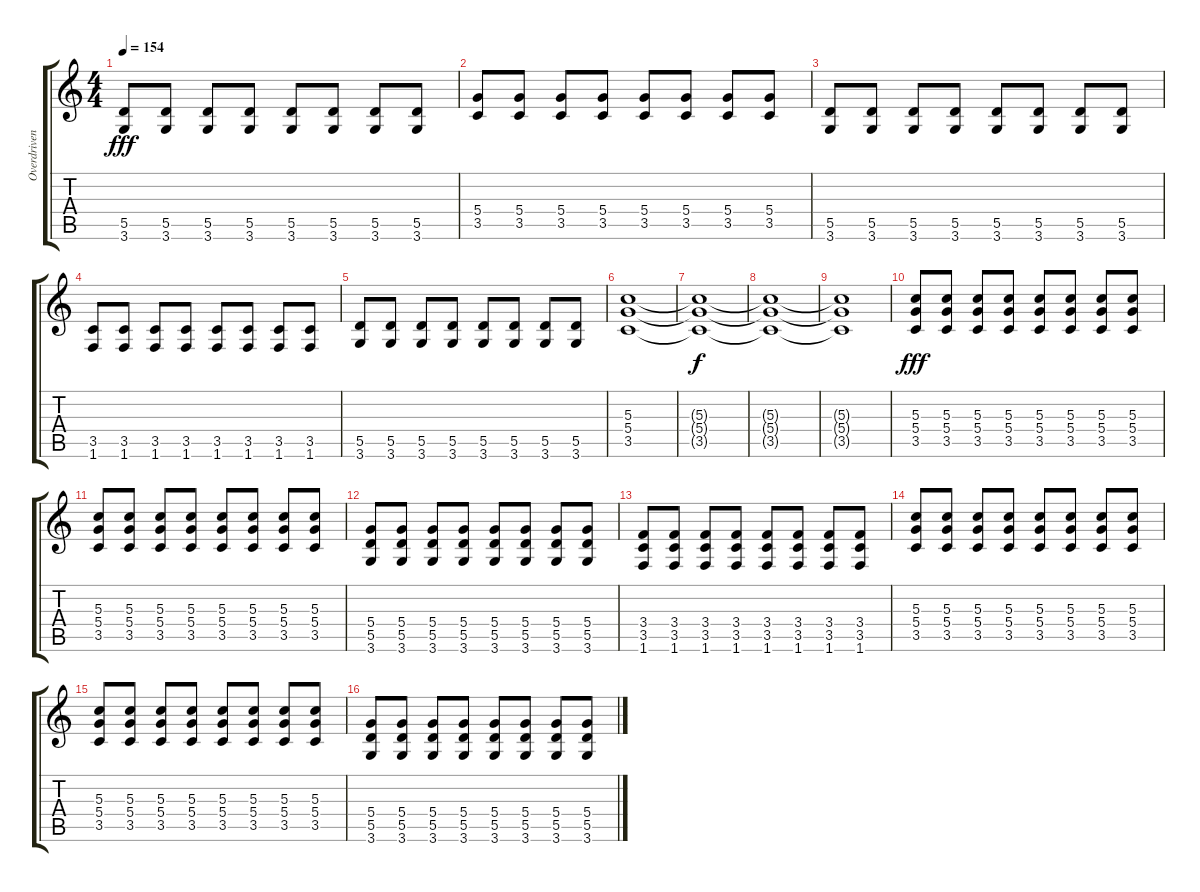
\track ("Overdriven Guitar 1" "Overdriven") {instrument overdrivenguitar}
\staff {score tabs}
\tuning (E4 B3 G3 D3 A2 E2) {hide}
\ts (4 4)
\tempo 154
\clef g2
\ks c
(5.5 3.6).8{dy fff} (5.5 3.6).8 (5.5 3.6).8 (5.5 3.6).8 (5.5 3.6).8 (5.5 3.6).8 (5.5 3.6).8 (5.5 3.6).8 |
(5.4 3.5).8 (5.4 3.5).8 (5.4 3.5).8 (5.4 3.5).8 (5.4 3.5).8 (5.4 3.5).8 (5.4 3.5).8 (5.4 3.5).8 |
(5.5 3.6).8 (5.5 3.6).8 (5.5 3.6).8 (5.5 3.6).8 (5.5 3.6).8 (5.5 3.6).8 (5.5 3.6).8 (5.5 3.6).8 |
(3.5 1.6).8 (3.5 1.6).8 (3.5 1.6).8 (3.5 1.6).8 (3.5 1.6).8 (3.5 1.6).8 (3.5 1.6).8 (3.5 1.6).8 |
(5.5 3.6).8 (5.5 3.6).8 (5.5 3.6).8 (5.5 3.6).8 (5.5 3.6).8 (5.5 3.6).8 (5.5 3.6).8 (5.5 3.6).8 |
(5.3 5.4 3.5).1{instrument overdrivenguitar} |
(5.3{t} 5.4{t} 3.5{t}).1{dy f} |
(5.3{t} 5.4{t} 3.5{t}).1 |
(5.3{t} 5.4{t} 3.5{t}).1 |
(5.3 5.4 3.5).8{dy fff} (5.3 5.4 3.5).8 (5.3 5.4 3.5).8 (5.3 5.4 3.5).8 (5.3 5.4 3.5).8 (5.3 5.4 3.5).8 (5.3 5.4 3.5).8 (5.3 5.4 3.5).8 |
(5.3 5.4 3.5).8 (5.3 5.4 3.5).8 (5.3 5.4 3.5).8 (5.3 5.4 3.5).8 (5.3 5.4 3.5).8 (5.3 5.4 3.5).8 (5.3 5.4 3.5).8 (5.3 5.4 3.5).8 |
(5.4 5.5 3.6).8 (5.4 5.5 3.6).8 (5.4 5.5 3.6).8 (5.4 5.5 3.6).8 (5.4 5.5 3.6).8 (5.4 5.5 3.6).8 (5.4 5.5 3.6).8 (5.4 5.5 3.6).8 |
(3.4 3.5 1.6).8 (3.4 3.5 1.6).8 (3.4 3.5 1.6).8 (3.4 3.5 1.6).8 (3.4 3.5 1.6).8 (3.4 3.5 1.6).8 (3.4 3.5 1.6).8 (3.4 3.5 1.6).8 |
(5.3 5.4 3.5).8 (5.3 5.4 3.5).8 (5.3 5.4 3.5).8 (5.3 5.4 3.5).8 (5.3 5.4 3.5).8 (5.3 5.4 3.5).8 (5.3 5.4 3.5).8 (5.3 5.4 3.5).8 |
(5.3 5.4 3.5).8 (5.3 5.4 3.5).8 (5.3 5.4 3.5).8 (5.3 5.4 3.5).8 (5.3 5.4 3.5).8 (5.3 5.4 3.5).8 (5.3 5.4 3.5).8 (5.3 5.4 3.5).8 |
(5.4 5.5 3.6).8 (5.4 5.5 3.6).8 (5.4 5.5 3.6).8 (5.4 5.5 3.6).8 (5.4 5.5 3.6).8 (5.4 5.5 3.6).8 (5.4 5.5 3.6).8 (5.4 5.5 3.6).8
